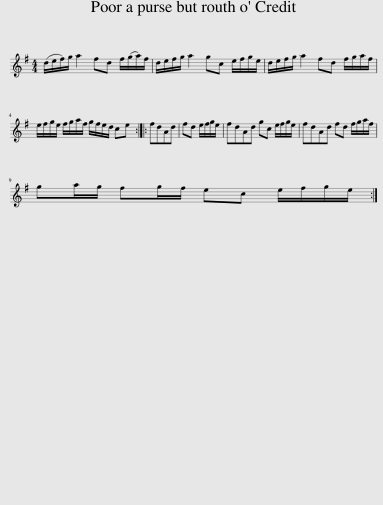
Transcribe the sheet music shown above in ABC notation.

X:1
L:1/8
M:4/4
I:linebreak $
K:Emin
V:1 treble
V:1
 (d/e/f/)g/ a2 fd f/(g/a/)f/ | d/e/f/g/ a2 gc e/f/g/e/ | d/e/f/g/ a2 fd f/g/a/f/ |$ e/f/g/e/ f/g/a/f/ g/f/e/d/ ce :: fdAd | %5
 fd e/f/g/e/ | fdAd gc e/f/g/e/ | fdAd fd f/g/a/f/ |$ ga/g/ fg/f/ ec e/f/g/e/ :| %9
